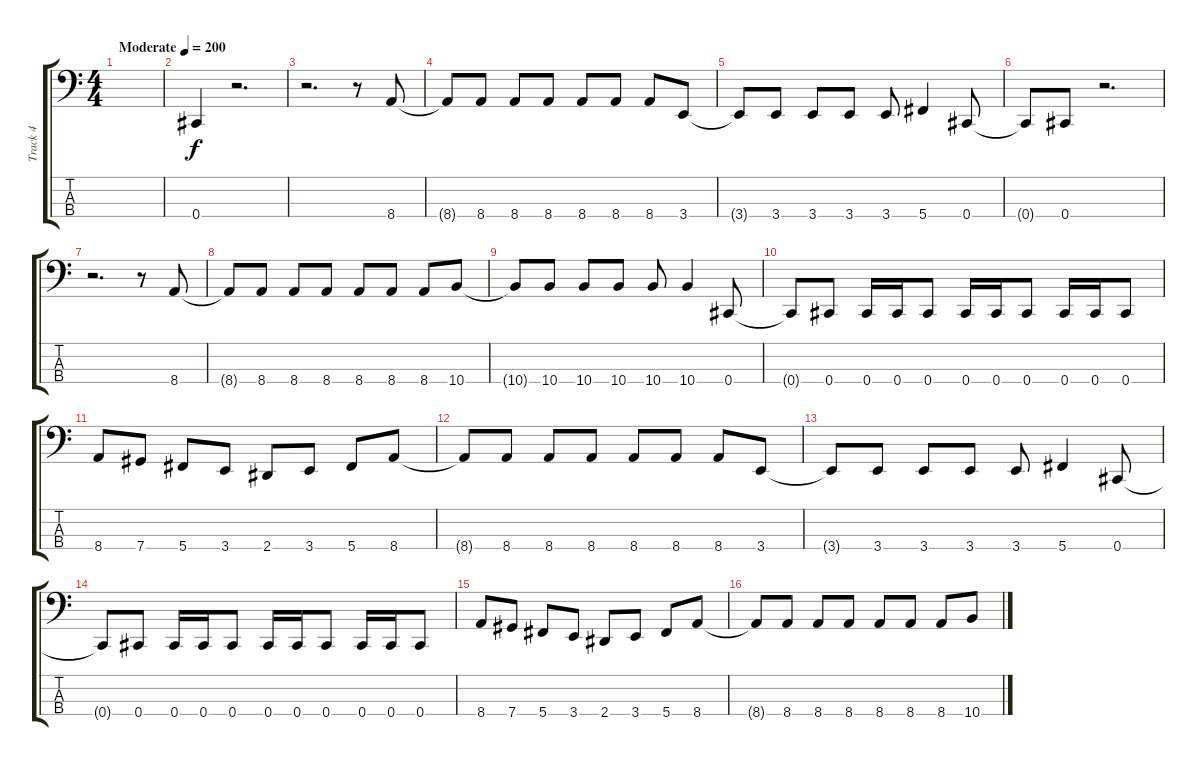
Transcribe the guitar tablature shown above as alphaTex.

\track ("Track 4" "Track 4") {instrument electricbassfinger}
\staff {score tabs}
\tuning (Gb2 Db2 Ab1 Db1) {hide}
\ts (4 4)
\tempo (200 "Moderate")
\clef f4
\ks c
|
0.4.4 r.2{d} |
r.2{d} r.8 8.4.8 |
8.4{t}.8 8.4.8 8.4.8 8.4.8 8.4.8 8.4.8 8.4.8 3.4.8 |
3.4{t}.8 3.4.8 3.4.8 3.4.8 3.4.8 5.4.4 0.4.8 |
0.4{t}.8 0.4.8 r.2{d} |
r.2{d} r.8 8.4.8 |
8.4{t}.8 8.4.8 8.4.8 8.4.8 8.4.8 8.4.8 8.4.8 10.4.8 |
10.4{t}.8 10.4.8 10.4.8 10.4.8 10.4.8 10.4.4 0.4.8 |
0.4{t}.8 0.4.8 0.4.16 0.4.16 0.4.8 0.4.16 0.4.16 0.4.8 0.4.16 0.4.16 0.4.8 |
8.4.8 7.4.8 5.4.8 3.4.8 2.4.8 3.4.8 5.4.8 8.4.8 |
8.4{t}.8 8.4.8 8.4.8 8.4.8 8.4.8 8.4.8 8.4.8 3.4.8 |
3.4{t}.8 3.4.8 3.4.8 3.4.8 3.4.8 5.4.4 0.4.8 |
0.4{t}.8 0.4.8 0.4.16 0.4.16 0.4.8 0.4.16 0.4.16 0.4.8 0.4.16 0.4.16 0.4.8 |
8.4.8 7.4.8 5.4.8 3.4.8 2.4.8 3.4.8 5.4.8 8.4.8 |
8.4{t}.8 8.4.8 8.4.8 8.4.8 8.4.8 8.4.8 8.4.8 10.4.8
